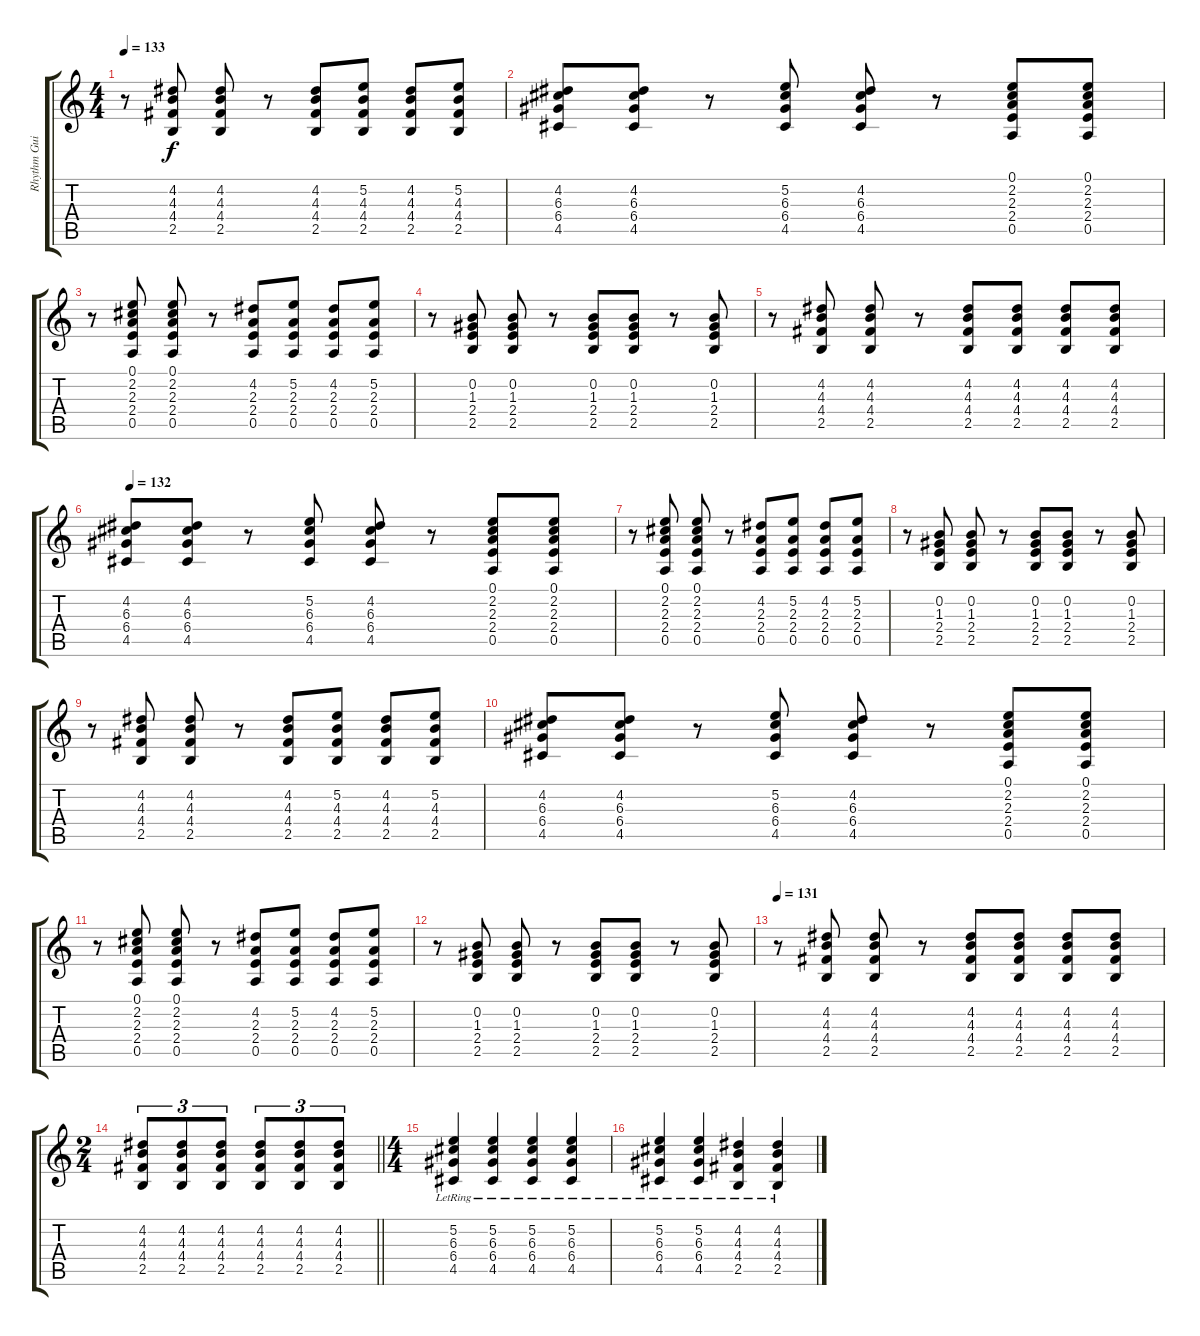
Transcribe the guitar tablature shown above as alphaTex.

\track ("Rhythm Guitar" "Rhythm Gui") {instrument acousticguitarsteel}
\staff {score tabs}
\tuning (E4 B3 G3 D3 A2 E2) {hide}
\ts (4 4)
\tempo 133
\clef g2
\ks c
r.8{dy f} (4.2 4.3 4.4 2.5).8 (4.2 4.3 4.4 2.5).8 r.8 (4.2 4.3 4.4 2.5).8 (5.2 4.3 4.4 2.5).8 (4.2 4.3 4.4 2.5).8 (5.2 4.3 4.4 2.5).8 |
(4.2 6.3 6.4 4.5).8 (4.2 6.3 6.4 4.5).8 r.8 (5.2 6.3 6.4 4.5).8 (4.2 6.3 6.4 4.5).8 r.8 (0.1 2.2 2.3 2.4 0.5).8 (0.1 2.2 2.3 2.4 0.5).8 |
r.8 (0.1 2.2 2.3 2.4 0.5).8 (0.1 2.2 2.3 2.4 0.5).8 r.8 (4.2 2.3 2.4 0.5).8 (5.2 2.3 2.4 0.5).8 (4.2 2.3 2.4 0.5).8 (5.2 2.3 2.4 0.5).8 |
r.8 (0.2 1.3 2.4 2.5).8 (0.2 1.3 2.4 2.5).8 r.8 (0.2 1.3 2.4 2.5).8 (0.2 1.3 2.4 2.5).8 r.8 (0.2 1.3 2.4 2.5).8 |
r.8 (4.2 4.3 4.4 2.5).8 (4.2 4.3 4.4 2.5).8 r.8 (4.2 4.3 4.4 2.5).8 (4.2 4.3 4.4 2.5).8 (4.2 4.3 4.4 2.5).8 (4.2 4.3 4.4 2.5).8 |
\tempo 132
(4.2 6.3 6.4 4.5).8 (4.2 6.3 6.4 4.5).8 r.8 (5.2 6.3 6.4 4.5).8 (4.2 6.3 6.4 4.5).8 r.8 (0.1 2.2 2.3 2.4 0.5).8 (0.1 2.2 2.3 2.4 0.5).8 |
r.8 (0.1 2.2 2.3 2.4 0.5).8 (0.1 2.2 2.3 2.4 0.5).8 r.8 (4.2 2.3 2.4 0.5).8 (5.2 2.3 2.4 0.5).8 (4.2 2.3 2.4 0.5).8 (5.2 2.3 2.4 0.5).8 |
r.8 (0.2 1.3 2.4 2.5).8 (0.2 1.3 2.4 2.5).8 r.8 (0.2 1.3 2.4 2.5).8 (0.2 1.3 2.4 2.5).8 r.8 (0.2 1.3 2.4 2.5).8 |
r.8 (4.2 4.3 4.4 2.5).8 (4.2 4.3 4.4 2.5).8 r.8 (4.2 4.3 4.4 2.5).8 (5.2 4.3 4.4 2.5).8 (4.2 4.3 4.4 2.5).8 (5.2 4.3 4.4 2.5).8 |
(4.2 6.3 6.4 4.5).8 (4.2 6.3 6.4 4.5).8 r.8 (5.2 6.3 6.4 4.5).8 (4.2 6.3 6.4 4.5).8 r.8 (0.1 2.2 2.3 2.4 0.5).8 (0.1 2.2 2.3 2.4 0.5).8 |
r.8 (0.1 2.2 2.3 2.4 0.5).8 (0.1 2.2 2.3 2.4 0.5).8 r.8 (4.2 2.3 2.4 0.5).8 (5.2 2.3 2.4 0.5).8 (4.2 2.3 2.4 0.5).8 (5.2 2.3 2.4 0.5).8 |
r.8 (0.2 1.3 2.4 2.5).8 (0.2 1.3 2.4 2.5).8 r.8 (0.2 1.3 2.4 2.5).8 (0.2 1.3 2.4 2.5).8 r.8 (0.2 1.3 2.4 2.5).8 |
\tempo 131
r.8 (4.2 4.3 4.4 2.5).8 (4.2 4.3 4.4 2.5).8 r.8 (4.2 4.3 4.4 2.5).8 (4.2 4.3 4.4 2.5).8 (4.2 4.3 4.4 2.5).8 (4.2 4.3 4.4 2.5).8 |
\ts (2 4)
\barLineRight lightlight
(4.2 4.3 4.4 2.5).8{tu (3 2)} (4.2 4.3 4.4 2.5).8{tu (3 2)} (4.2 4.3 4.4 2.5).8{tu (3 2)} (4.2 4.3 4.4 2.5).8{tu (3 2)} (4.2 4.3 4.4 2.5).8{tu (3 2)} (4.2 4.3 4.4 2.5).8{tu (3 2)} |
\ts (4 4)
(5.2{lr} 6.3{lr} 6.4{lr} 4.5{lr}).4{volume 10 instrument acousticguitarsteel} (5.2{lr} 6.3{lr} 6.4{lr} 4.5{lr}).4 (5.2{lr} 6.3{lr} 6.4{lr} 4.5{lr}).4 (5.2{lr} 6.3{lr} 6.4{lr} 4.5{lr}).4 |
(5.2{lr} 6.3{lr} 6.4{lr} 4.5{lr}).4 (5.2{lr} 6.3{lr} 6.4{lr} 4.5{lr}).4 (4.2{lr} 4.3{lr} 4.4{lr} 2.5{lr}).4 (4.2{lr} 4.3{lr} 4.4{lr} 2.5{lr}).4
